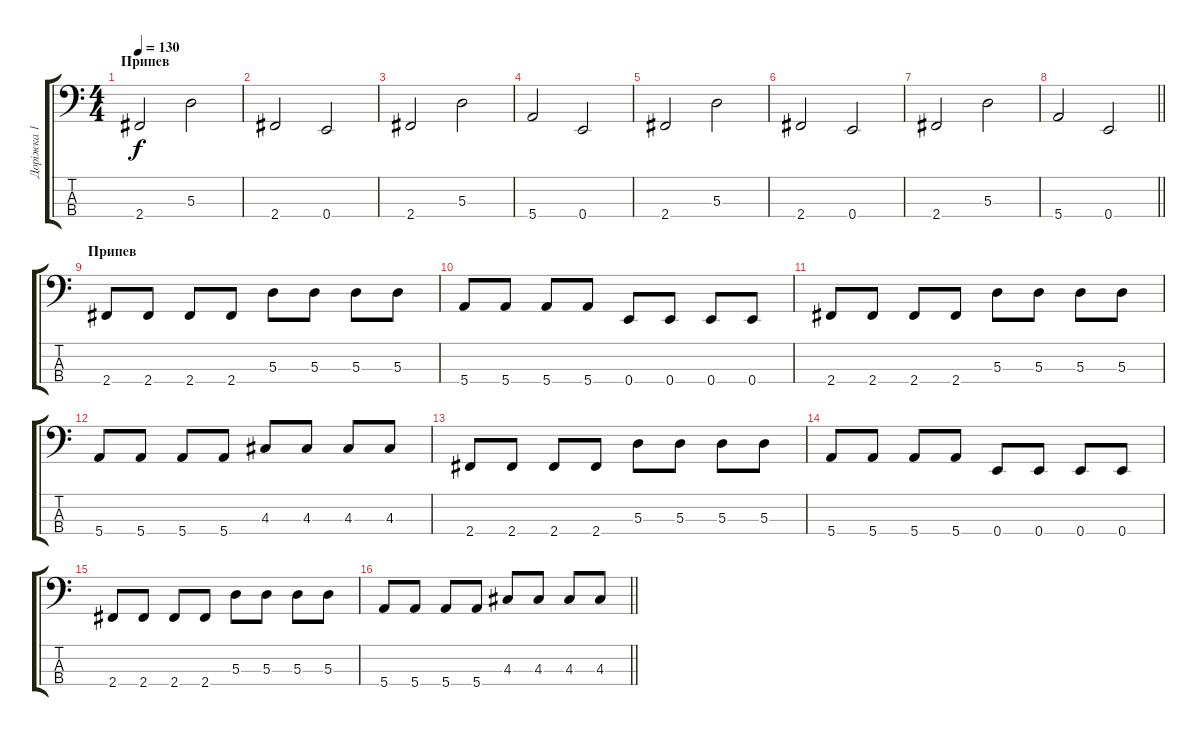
\track ("Доріжка 1" "Доріжка 1") {instrument electricbassfinger}
\staff {score tabs}
\tuning (G2 D2 A1 E1) {hide}
\ts (4 4)
\section ("" "Припев")
\tempo 130
\clef f4
\ks c
2.4.2{dy f} 5.3.2 |
2.4.2 0.4.2 |
2.4.2 5.3.2 |
5.4.2 0.4.2 |
2.4.2 5.3.2 |
2.4.2 0.4.2 |
2.4.2 5.3.2 |
\barLineRight lightlight
5.4.2 0.4.2 |
\section ("" "Припев")
2.4.8 2.4.8 2.4.8 2.4.8 5.3.8 5.3.8 5.3.8 5.3.8 |
5.4.8 5.4.8 5.4.8 5.4.8 0.4.8 0.4.8 0.4.8 0.4.8 |
2.4.8 2.4.8 2.4.8 2.4.8 5.3.8 5.3.8 5.3.8 5.3.8 |
5.4.8 5.4.8 5.4.8 5.4.8 4.3.8 4.3.8 4.3.8 4.3.8 |
2.4.8 2.4.8 2.4.8 2.4.8 5.3.8 5.3.8 5.3.8 5.3.8 |
5.4.8 5.4.8 5.4.8 5.4.8 0.4.8 0.4.8 0.4.8 0.4.8 |
2.4.8 2.4.8 2.4.8 2.4.8 5.3.8 5.3.8 5.3.8 5.3.8 |
\barLineRight lightlight
5.4.8 5.4.8 5.4.8 5.4.8 4.3.8 4.3.8 4.3.8 4.3.8
